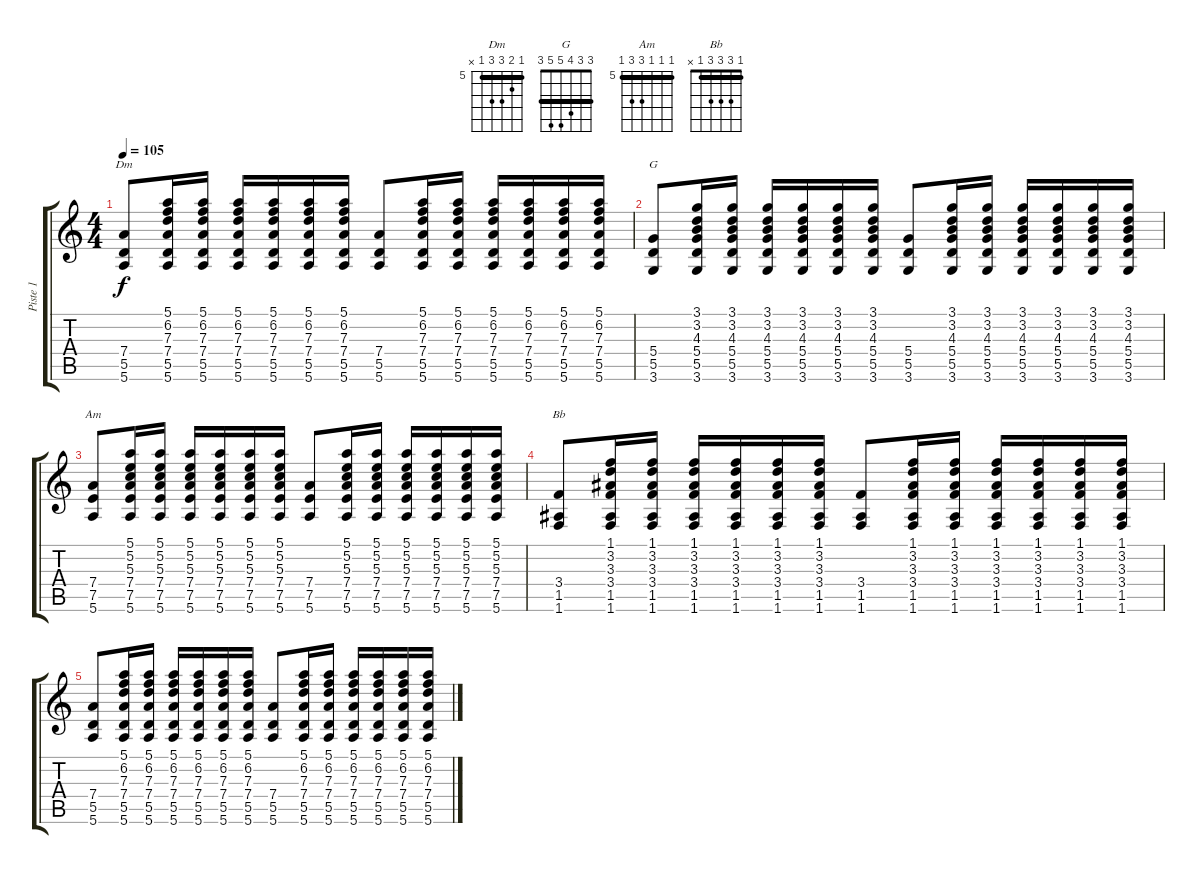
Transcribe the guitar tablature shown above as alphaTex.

\track ("Piste 1" "Piste 1") {instrument acousticguitarsteel}
\staff {score tabs}
\tuning (E4 B3 G3 D3 A2 E2) {hide}
\chord ("Dm" 5 6 7 7 5 x) {firstfret 5 barre 5}
\chord ("G" 3 3 4 5 5 3) {barre 3}
\chord ("Am" 5 5 5 7 7 5) {firstfret 5 barre 5}
\chord ("Bb" 1 3 3 3 1 x) {barre 1}
\ts (4 4)
\tempo 105
\clef g2
\ks c
(7.4 5.5 5.6).8{ch "Dm" dy f} (5.1 6.2 7.3 7.4 5.5 5.6).16 (5.1 6.2 7.3 7.4 5.5 5.6).16 (5.1 6.2 7.3 7.4 5.5 5.6).16 (5.1 6.2 7.3 7.4 5.5 5.6).16 (5.1 6.2 7.3 7.4 5.5 5.6).16 (5.1 6.2 7.3 7.4 5.5 5.6).16 (7.4 5.5 5.6).8 (5.1 6.2 7.3 7.4 5.5 5.6).16 (5.1 6.2 7.3 7.4 5.5 5.6).16 (5.1 6.2 7.3 7.4 5.5 5.6).16 (5.1 6.2 7.3 7.4 5.5 5.6).16 (5.1 6.2 7.3 7.4 5.5 5.6).16 (5.1 6.2 7.3 7.4 5.5 5.6).16 |
(5.4 5.5 3.6).8{ch "G"} (3.1 3.2 4.3 5.4 5.5 3.6).16 (3.1 3.2 4.3 5.4 5.5 3.6).16 (3.1 3.2 4.3 5.4 5.5 3.6).16 (3.1 3.2 4.3 5.4 5.5 3.6).16 (3.1 3.2 4.3 5.4 5.5 3.6).16 (3.1 3.2 4.3 5.4 5.5 3.6).16 (5.4 5.5 3.6).8 (3.1 3.2 4.3 5.4 5.5 3.6).16 (3.1 3.2 4.3 5.4 5.5 3.6).16 (3.1 3.2 4.3 5.4 5.5 3.6).16 (3.1 3.2 4.3 5.4 5.5 3.6).16 (3.1 3.2 4.3 5.4 5.5 3.6).16 (3.1 3.2 4.3 5.4 5.5 3.6).16 |
(7.4 7.5 5.6).8{ch "Am"} (5.1 5.2 5.3 7.4 7.5 5.6).16 (5.1 5.2 5.3 7.4 7.5 5.6).16 (5.1 5.2 5.3 7.4 7.5 5.6).16 (5.1 5.2 5.3 7.4 7.5 5.6).16 (5.1 5.2 5.3 7.4 7.5 5.6).16 (5.1 5.2 5.3 7.4 7.5 5.6).16 (7.4 7.5 5.6).8 (5.1 5.2 5.3 7.4 7.5 5.6).16 (5.1 5.2 5.3 7.4 7.5 5.6).16 (5.1 5.2 5.3 7.4 7.5 5.6).16 (5.1 5.2 5.3 7.4 7.5 5.6).16 (5.1 5.2 5.3 7.4 7.5 5.6).16 (5.1 5.2 5.3 7.4 7.5 5.6).16 |
(3.4 1.5 1.6).8{ch "Bb"} (1.1 3.2 3.3 3.4 1.5 1.6).16 (1.1 3.2 3.3 3.4 1.5 1.6).16 (1.1 3.2 3.3 3.4 1.5 1.6).16 (1.1 3.2 3.3 3.4 1.5 1.6).16 (1.1 3.2 3.3 3.4 1.5 1.6).16 (1.1 3.2 3.3 3.4 1.5 1.6).16 (3.4 1.5 1.6).8 (1.1 3.2 3.3 3.4 1.5 1.6).16 (1.1 3.2 3.3 3.4 1.5 1.6).16 (1.1 3.2 3.3 3.4 1.5 1.6).16 (1.1 3.2 3.3 3.4 1.5 1.6).16 (1.1 3.2 3.3 3.4 1.5 1.6).16 (1.1 3.2 3.3 3.4 1.5 1.6).16 |
(7.4 5.5 5.6).8 (5.1 6.2 7.3 7.4 5.5 5.6).16 (5.1 6.2 7.3 7.4 5.5 5.6).16 (5.1 6.2 7.3 7.4 5.5 5.6).16 (5.1 6.2 7.3 7.4 5.5 5.6).16 (5.1 6.2 7.3 7.4 5.5 5.6).16 (5.1 6.2 7.3 7.4 5.5 5.6).16 (7.4 5.5 5.6).8 (5.1 6.2 7.3 7.4 5.5 5.6).16 (5.1 6.2 7.3 7.4 5.5 5.6).16 (5.1 6.2 7.3 7.4 5.5 5.6).16 (5.1 6.2 7.3 7.4 5.5 5.6).16 (5.1 6.2 7.3 7.4 5.5 5.6).16 (5.1 6.2 7.3 7.4 5.5 5.6).16
